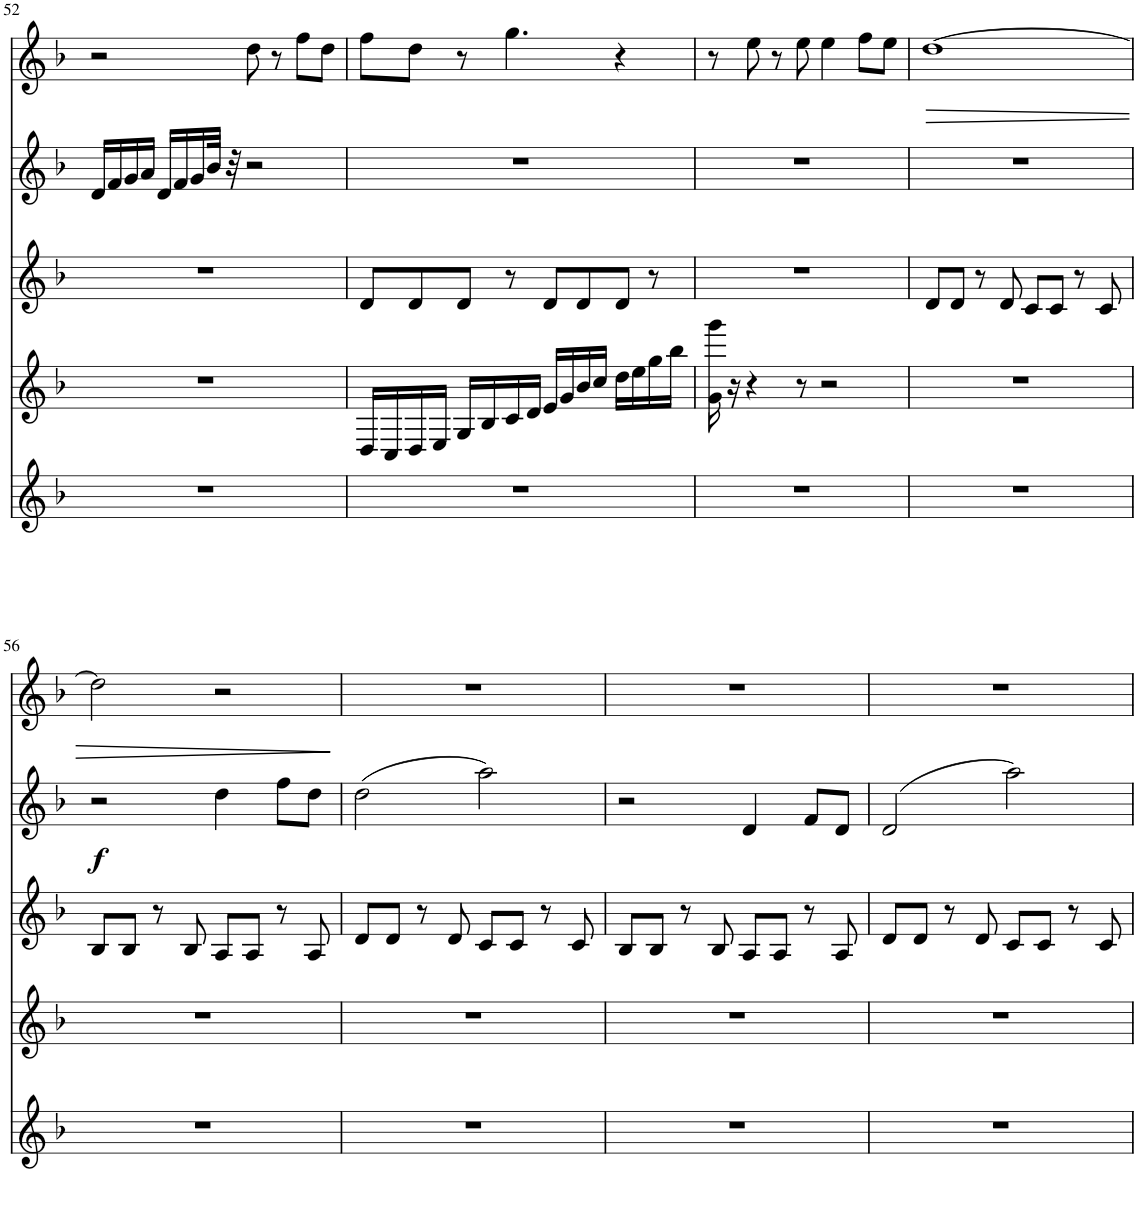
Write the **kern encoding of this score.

**kern	**kern	**kern	**kern	**dynam	**kern	**dynam
*part5	*part4	*part3	*part2	*part2	*part1	*part1
*staff5	*staff4	*staff3	*staff2	*staff2	*staff1	*staff1
*I"ピアノ	*I"ピアノ	*I"ピアノ	*I"ピアノ	*	*I"Piano	*
!!LO:PB:g=z
*clefG2	*clefG2	*clefG2	*clefG2	*	*clefG2	*
*k[b-]	*k[b-]	*k[b-]	*k[b-]	*	*k[b-]	*
*M4/4	*M4/4	*M4/4	*M4/4	*	*M4/4	*
*met(c)	*met(c)	*met(c)	*met(c)	*	*met(c)	*
=52	=52	=52	=52	=52	=52	=52
1r	1r	1r	16d/LL	.	2r	.
.	.	.	16f/	.	.	.
.	.	.	16g/	.	.	.
.	.	.	16a/JJ	.	.	.
.	.	.	16d/LL	.	.	.
.	.	.	16f/	.	.	.
.	.	.	16g/	.	.	.
.	.	.	32b-/JJk	.	.	.
.	.	.	32r	.	.	.
.	.	.	2r	.	8dd\	.
.	.	.	.	.	8r	.
.	.	.	.	.	8ff\L	.
.	.	.	.	.	8dd\J	.
=53	=53	=53	=53	=53	=53	=53
1r	16D/LL	8d/L	1r	.	8ff\L	.
.	16C/	.	.	.	.	.
.	16D/	8d/	.	.	8dd\J	.
.	16E/JJ	.	.	.	.	.
.	16G/LL	8d/J	.	.	8r	.
.	16B-/	.	.	.	.	.
.	16c/	8r	.	.	4.gg\	.
.	16d/JJ	.	.	.	.	.
.	16e/LL	8d/L	.	.	.	.
.	16g/	.	.	.	.	.
.	16b-/	8d/	.	.	.	.
.	16cc/JJ	.	.	.	.	.
.	16dd\LL	8d/J	.	.	4r	.
.	16ee\	.	.	.	.	.
.	16gg\	8r	.	.	.	.
.	16bb-\JJ	.	.	.	.	.
=54	=54	=54	=54	=54	=54	=54
1r	16g\ 16ggg\	1r	1r	.	8r	.
.	16r	.	.	.	.	.
.	4r	.	.	.	8ee\	.
.	.	.	.	.	8r	.
.	8r	.	.	.	8ee\	.
.	2r	.	.	.	4ee\	.
.	.	.	.	.	8ff\L	.
.	.	.	.	.	8ee\J	.
=55	=55	=55	=55	=55	=55	=55
!	!	!	!	!	!	!LO:HP:b
1r	1r	8d/L	1r	.	[1dd	>
.	.	8d/J	.	.	.	.
.	.	8r	.	.	.	.
.	.	8d/	.	.	.	.
.	.	8c/L	.	.	.	.
.	.	8c/J	.	.	.	.
.	.	8r	.	.	.	.
.	.	8c/	.	.	.	.
!!LO:LB:g=z
=56	=56	=56	=56	=56	=56	=56
!	!	!	!	!LO:DY:b	!	!
1r	1r	8B-/L	2r	f	2dd\]	.
.	.	8B-/J	.	.	.	.
.	.	8r	.	.	.	.
.	.	8B-/	.	.	.	.
.	.	8A/L	4dd\	.	2r	.
.	.	8A/J	.	.	.	.
.	.	8r	8ff\L	.	.	.
.	.	8A/	8dd\J	.	.	.
.	.	.	.	.	.	]
=57	=57	=57	=57	=57	=57	=57
1r	1r	8d/L	(2dd\	.	1r	.
.	.	8d/J	.	.	.	.
.	.	8r	.	.	.	.
.	.	8d/	.	.	.	.
.	.	8c/L	2aa\)	.	.	.
.	.	8c/J	.	.	.	.
.	.	8r	.	.	.	.
.	.	8c/	.	.	.	.
=58	=58	=58	=58	=58	=58	=58
1r	1r	8B-/L	2r	.	1r	.
.	.	8B-/J	.	.	.	.
.	.	8r	.	.	.	.
.	.	8B-/	.	.	.	.
.	.	8A/L	4d/	.	.	.
.	.	8A/J	.	.	.	.
.	.	8r	8f/L	.	.	.
.	.	8A/	8d/J	.	.	.
=59	=59	=59	=59	=59	=59	=59
1r	1r	8d/L	(2d/	.	1r	.
.	.	8d/J	.	.	.	.
.	.	8r	.	.	.	.
.	.	8d/	.	.	.	.
.	.	8c/L	2aa\)	.	.	.
.	.	8c/J	.	.	.	.
.	.	8r	.	.	.	.
.	.	8c/	.	.	.	.
=	=	=	=	=	=	=
*-	*-	*-	*-	*-	*-	*-
